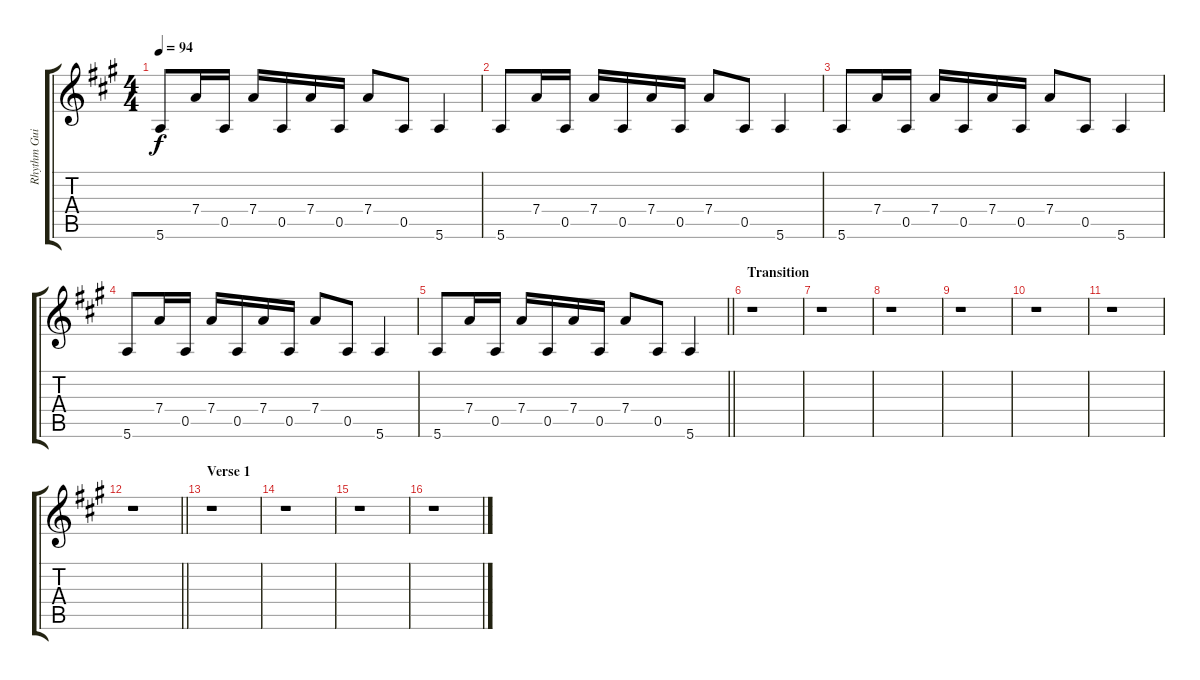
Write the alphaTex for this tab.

\track ("Rhythm Guitar" "Rhythm Gui") {instrument acousticguitarsteel}
\staff {score tabs}
\tuning (E4 B3 G3 D3 A2 E2) {hide}
\ts (4 4)
\tempo 94
\clef g2
\ks a
5.6.8{dy f} 7.4.16 0.5.16 7.4.16 0.5.16 7.4.16 0.5.16 7.4.8 0.5.8 5.6.4 |
5.6.8 7.4.16 0.5.16 7.4.16 0.5.16 7.4.16 0.5.16 7.4.8 0.5.8 5.6.4 |
5.6.8 7.4.16 0.5.16 7.4.16 0.5.16 7.4.16 0.5.16 7.4.8 0.5.8 5.6.4 |
5.6.8 7.4.16 0.5.16 7.4.16 0.5.16 7.4.16 0.5.16 7.4.8 0.5.8 5.6.4 |
\barLineRight lightlight
5.6.8 7.4.16 0.5.16 7.4.16 0.5.16 7.4.16 0.5.16 7.4.8 0.5.8 5.6.4 |
\section ("" "Transition")
r.1 |
r.1 |
r.1 |
r.1 |
r.1 |
r.1 |
\barLineRight lightlight
r.1 |
\section ("" "Verse 1")
r.1 |
r.1 |
r.1 |
r.1
